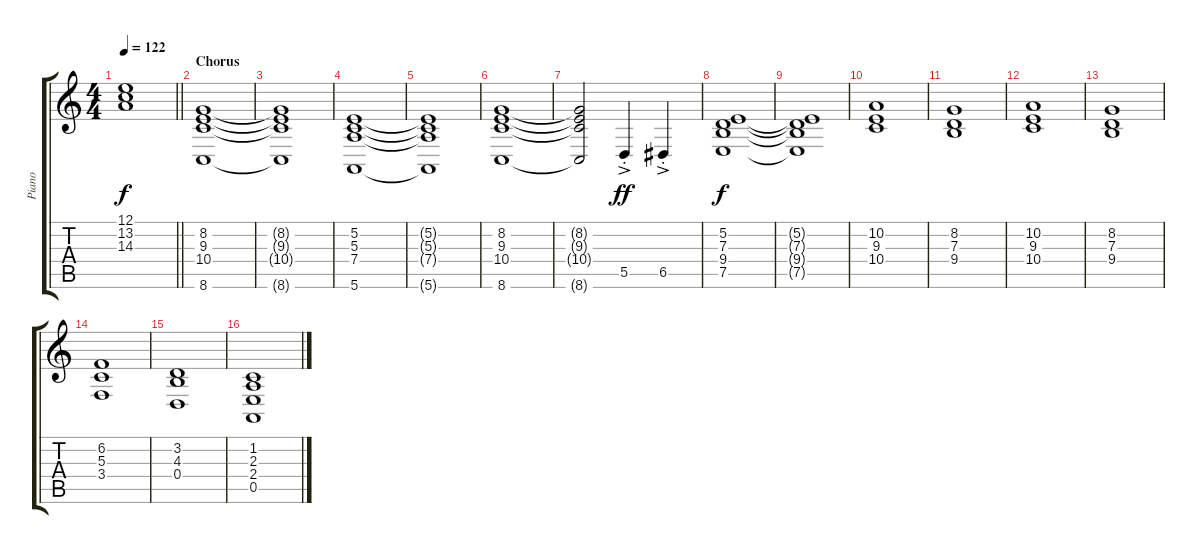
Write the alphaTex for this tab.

\track ("Piano" "Piano") {instrument acousticgrandpiano}
\staff {score tabs}
\tuning (E4 B3 G3 D3 A2 E2) {hide}
\ts (4 4)
\tempo 122
\clef g2
\barLineRight lightlight
\ks c
(12.1{t} 13.2{t} 14.3{t}).1{dy f} |
\section ("" "Chorus")
(8.2 9.3 10.4 8.6).1 |
(8.2{t} 9.3{t} 10.4{t} 8.6{t}).1 |
(5.2 5.3 7.4 5.6).1 |
(5.2{t} 5.3{t} 7.4{t} 5.6{t}).1 |
(8.2 9.3 10.4 8.6).1 |
(8.2{t} 9.3{t} 10.4{t} 8.6{t}).2 5.5{ac st}.4{dy ff} 6.5{ac st}.4 |
(5.2 7.3 9.4 7.5).1{dy f} |
(5.2{t} 7.3{t} 9.4{t} 7.5{t}).1 |
(10.2 9.3 10.4).1 |
(8.2 7.3 9.4).1 |
(10.2 9.3 10.4).1 |
(8.2 7.3 9.4).1 |
(6.2 5.3 3.4).1 |
(3.2 4.3 0.4).1 |
(1.2 2.3 2.4 0.5).1
